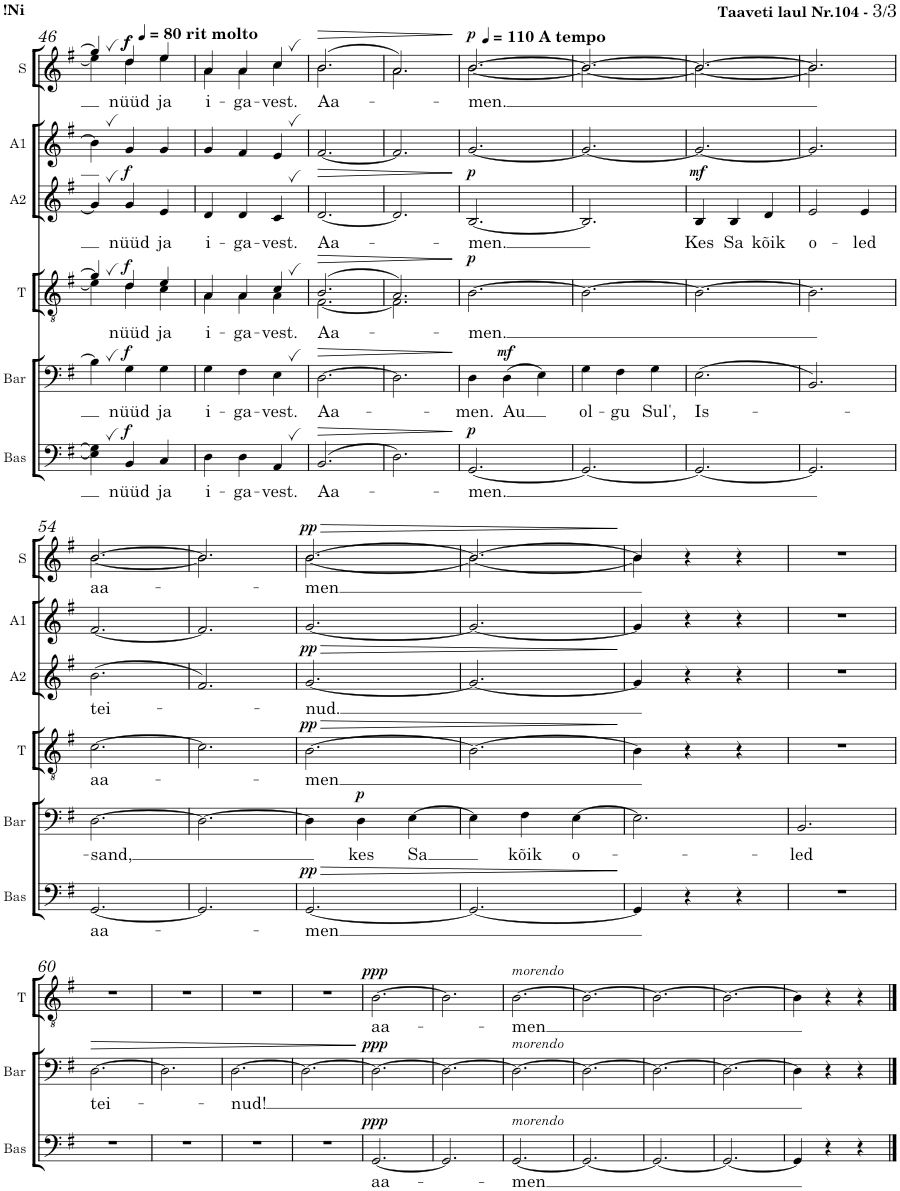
**kern	**text	**dynam	**kern	**text	**dynam	**kern	**text	**dynam	**kern	**text	**dynam	**kern	**text	**kern	**text	**dynam
*part6	*part6	*part6	*part5	*part5	*part5	*part4	*part4	*part4	*part3	*part3	*part3	*part2	*part2	*part1	*part1	*part1
*staff6	*staff6	*staff6	*staff5	*staff5	*staff5	*staff4	*staff4	*staff4	*staff3	*staff3	*staff3	*staff2	*staff2	*staff1	*staff1	*staff1
*I"Bas	*	*	*I"Bar	*	*	*I"T	*	*	*I"A2	*	*	*I"A1	*	*I"S	*	*
*I'Bas	*	*	*I'Bar	*	*	*I'T	*	*	*I'A2	*	*	*I'A1	*	*I'S	*	*
!!LO:PB:g=z
*clefF4	*	*	*clefF4	*	*	*clefGv2	*	*	*clefG2	*	*	*clefG2	*	*clefG2	*	*
*	*	*	*	*	*	*Trd1c2	*	*	*	*	*	*	*	*Trd-7c-12	*	*
*k[f#]	*	*	*k[f#]	*	*	*k[f#]	*	*	*k[f#]	*	*	*k[f#]	*	*k[f#]	*	*
*M3/4	*	*	*M3/4	*	*	*M3/4	*	*	*M3/4	*	*	*M3/4	*	*M3/4	*	*
=46	=46	=46	=46	=46	=46	=46	=46	=46	=46	=46	=46	=46	=46	=46	=46	=46
*	*	*	*	*	*	*^	*	*	*	*	*	*	*	*^	*	*
4E\], 4G\],	.	.	4B,\]	.	.	4g,/]	4e\]	.	.	4g,/]	.	.	4b,\]	.	4gg,/]	4ee\]	.	.
*	*	*	*	*	*	*	*	*	*	*	*	*	*	*	*MM80	*	*	*
!	!	!	!	!	!	!	!	!	!	!	!	!	!	!	!LO:TX:a:B:t=rit molto	!	!	!
!	!LO:LY:b	!LO:DY:a	!	!LO:LY:b	!LO:DY:a	!	!	!LO:LY:b	!LO:DY:a	!	!LO:LY:b	!LO:DY:a	!	!LO:LY:b	!	!	!LO:LY:b	!LO:DY:a
!	!	!	!	!	!	!	!	!	!	!	!	!	!	!	!	!	!	!LO:DY:n=1:a
4BB/	nüüd	f	4G\	nüüd	f	4d/	4d\	nüüd	f	4g/	nüüd	f	4g/	nüüd	4dd/	4dd\	nüüd	f f
!	!LO:LY:b	!	!	!LO:LY:b	!	!	!	!LO:LY:b	!	!	!LO:LY:b	!	!	!LO:LY:b	!	!	!LO:LY:b	!
4C/	ja	.	4G\	ja	.	4e/	4c\	ja	.	4e/	ja	.	4g/	ja	4ee/	4ee\	ja	.
=47	=47	=47	=47	=47	=47	=47	=47	=47	=47	=47	=47	=47	=47	=47	=47	=47	=47	=47
!	!LO:LY:b	!	!	!LO:LY:b	!	!	!	!LO:LY:b	!	!	!LO:LY:b	!	!	!LO:LY:b	!	!	!LO:LY:b	!
4D\	i-	.	4G\	i-	.	4A/	4A\	i-	.	4d/	i-	.	4g/	i-	4a/	4a\	i-	.
!	!LO:LY:b	!	!	!LO:LY:b	!	!	!	!LO:LY:b	!	!	!LO:LY:b	!	!	!LO:LY:b	!	!	!LO:LY:b	!
4D\	-ga-	.	4F#\	-ga-	.	4A/	4A\	-ga-	.	4d/	-ga-	.	4f#/	-ga-	4a/	4a\	-ga-	.
!	!LO:LY:b	!	!	!LO:LY:b	!	!	!	!LO:LY:b	!	!	!LO:LY:b	!	!	!LO:LY:b	!	!	!LO:LY:b	!
4AA,/	-vest.	.	4E,\	-vest.	.	4c,/	4A\	-vest.	.	4c,/	-vest.	.	4e,/	-vest.	4cc,/	4cc\	-vest.	.
=48	=48	=48	=48	=48	=48	=48	=48	=48	=48	=48	=48	=48	=48	=48	=48	=48	=48	=48
!	!LO:LY:b	!LO:HP:b	!	!LO:LY:b	!LO:HP:b	!	!	!LO:LY:b	!LO:HP:b	!	!LO:LY:b	!LO:HP:b	!	!LO:LY:b	!	!	!LO:LY:b	!LO:HP:b
(2.BB/	Aa-	>	[2.D\	Aa-	>	(2.B/	[2.F#\	Aa-	>	[2.d/	Aa-	>	[2.f#/	Aa-	(2.b/	2.b\	Aa-	>
=49	=49	=49	=49	=49	=49	=49	=49	=49	=49	=49	=49	=49	=49	=49	=49	=49	=49	=49
2.D\)	.	.	2.D\]	.	.	2.A/)	2.F#\]	.	.	2.d/]	.	.	2.f#/]	.	2.a/)	2.a\	.	.
*	*	*	*	*	*	*v	*v	*	*	*	*	*	*	*	*v	*v	*	*
.	.	]	.	.	]	.	.	]	.	.	]	.	.	.	.	]
=50	=50	=50	=50	=50	=50	=50	=50	=50	=50	=50	=50	=50	=50	=50	=50	=50
*	*	*	*	*	*	*	*	*	*	*	*	*	*	*MM110	*	*
!	!	!	!	!	!	!	!	!	!	!	!	!	!	!LO:TX:a:B:t=A tempo	!	!
!	!LO:LY:b	!LO:DY:a	!	!LO:LY:b	!	!	!LO:LY:b	!LO:DY:a	!	!LO:LY:b	!LO:DY:a	!	!LO:LY:b	!	!LO:LY:b	!LO:DY:a
*	*	*	*	*	*	*	*	*	*	*	*	*	*	*^	*	*
[2.GG/	-men.	p	4D\	-men.	.	[2.B\	-men.	p	[2.B/	-men.	p	[2.g/	-men.	[2.b/	[2.b\	-men.	p
!	!	!	!	!LO:LY:b	!LO:DY:a	!	!	!	!	!	!	!	!	!	!	!	!
.	.	.	(4D\	Au	mf	.	.	.	.	.	.	.	.	.	.	.	.
.	.	.	4E\)	.	.	.	.	.	.	.	.	.	.	.	.	.	.
=51	=51	=51	=51	=51	=51	=51	=51	=51	=51	=51	=51	=51	=51	=51	=51	=51	=51
!	!	!	!	!LO:LY:b	!	!	!	!	!	!	!	!	!	!	!	!	!
2.GG/_	.	.	4G\	ol-	.	2.B\_	.	.	2.B/]	.	.	2.g/_	.	2.b/_	2.b\_	.	.
!	!	!	!	!LO:LY:b	!	!	!	!	!	!	!	!	!	!	!	!	!
.	.	.	4F#\	-gu	.	.	.	.	.	.	.	.	.	.	.	.	.
!	!	!	!	!LO:LY:b	!	!	!	!	!	!	!	!	!	!	!	!	!
.	.	.	4G\	Sul',	.	.	.	.	.	.	.	.	.	.	.	.	.
=52	=52	=52	=52	=52	=52	=52	=52	=52	=52	=52	=52	=52	=52	=52	=52	=52	=52
!	!	!	!	!LO:LY:b	!	!	!	!	!	!LO:LY:b	!LO:DY:a	!	!	!	!	!	!
2.GG/_	.	.	(2.E\	Is-	.	2.B\_	.	.	4B/	Kes	mf	2.g/_	.	2.b/_	2.b\_	.	.
!	!	!	!	!	!	!	!	!	!	!LO:LY:b	!	!	!	!	!	!	!
.	.	.	.	.	.	.	.	.	4B/	Sa	.	.	.	.	.	.	.
!	!	!	!	!	!	!	!	!	!	!LO:LY:b	!	!	!	!	!	!	!
.	.	.	.	.	.	.	.	.	4d/	kõik	.	.	.	.	.	.	.
=53	=53	=53	=53	=53	=53	=53	=53	=53	=53	=53	=53	=53	=53	=53	=53	=53	=53
!	!	!	!	!	!	!	!	!	!	!LO:LY:b	!	!	!	!	!	!	!
2.GG/]	.	.	2.BB/)	.	.	2.B\]	.	.	2e/	o-	.	2.g/]	.	2.b/]	2.b\]	.	.
!	!	!	!	!	!	!	!	!	!	!LO:LY:b	!	!	!	!	!	!	!
.	.	.	.	.	.	.	.	.	4e/	-led	.	.	.	.	.	.	.
!!LO:LB:g=z	!!
=54	=54	=54	=54	=54	=54	=54	=54	=54	=54	=54	=54	=54	=54	=54	=54	=54	=54
!	!LO:LY:b	!	!	!LO:LY:b	!	!	!LO:LY:b	!	!	!LO:LY:b	!	!	!LO:LY:b	!	!	!LO:LY:b	!
[2.GG/	aa-	.	[2.D\	-sand,	.	[2.c\	aa-	.	(2.b\	tei-	.	[2.f#/	aa-	[2.b/	[2.b\	aa-	.
=55	=55	=55	=55	=55	=55	=55	=55	=55	=55	=55	=55	=55	=55	=55	=55	=55	=55
2.GG/]	.	.	2.D\_	.	.	2.c\]	.	.	2.f#/)	.	.	2.f#/]	.	2.b/]	2.b\]	.	.
=56	=56	=56	=56	=56	=56	=56	=56	=56	=56	=56	=56	=56	=56	=56	=56	=56	=56
!	!LO:LY:b	!LO:HP:b	!	!	!	!	!LO:LY:b	!LO:HP:b	!	!LO:LY:b	!LO:HP:b	!	!LO:LY:b	!	!	!LO:LY:b	!LO:HP:b
!	!	!LO:DY:n=1:a	!	!	!	!	!	!LO:DY:n=1:a	!	!	!LO:DY:n=1:a	!	!	!	!	!	!LO:DY:n=1:a
[2.GG/	-men	> pp	4D\]	.	.	[2.B\	-men	> pp	[2.g/	-nud.	> pp	[2.g/	-men	[2.b/	[2.b\	-men	> pp
!	!	!	!	!LO:LY:b	!LO:DY:a	!	!	!	!	!	!	!	!	!	!	!	!
.	.	.	4D\	kes	p	.	.	.	.	.	.	.	.	.	.	.	.
!	!	!	!	!LO:LY:b	!	!	!	!	!	!	!	!	!	!	!	!	!
.	.	.	[4E\	Sa	.	.	.	.	.	.	.	.	.	.	.	.	.
=57	=57	=57	=57	=57	=57	=57	=57	=57	=57	=57	=57	=57	=57	=57	=57	=57	=57
2.GG/_	.	.	4E\]	.	.	2.B\_	.	.	2.g/_	.	.	2.g/_	.	2.b/_	2.b\_	.	.
!	!	!	!	!LO:LY:b	!	!	!	!	!	!	!	!	!	!	!	!	!
.	.	.	4F#\	kõik	.	.	.	.	.	.	.	.	.	.	.	.	.
!	!	!	!	!LO:LY:b	!	!	!	!	!	!	!	!	!	!	!	!	!
.	.	.	[4E\	o-	.	.	.	.	.	.	.	.	.	.	.	.	.
*	*	*	*	*	*	*	*	*	*	*	*	*	*	*v	*v	*	*
.	.	]	.	.	.	.	.	]	.	.	]	.	.	.	.	]
=58	=58	=58	=58	=58	=58	=58	=58	=58	=58	=58	=58	=58	=58	=58	=58	=58
*	*	*	*	*	*	*	*	*	*	*	*	*	*	*^	*	*
4GG/]	.	.	2.E\]	.	.	4B\]	.	.	4g/]	.	.	4g/]	.	4b/]	4b\]	.	.
4r	.	.	.	.	.	4r	.	.	4r	.	.	4r	.	4r	2ryy	.	.
4r	.	.	.	.	.	4r	.	.	4r	.	.	4r	.	4r	.	.	.
*	*	*	*	*	*	*	*	*	*	*	*	*	*	*v	*v	*	*
=59	=59	=59	=59	=59	=59	=59	=59	=59	=59	=59	=59	=59	=59	=59	=59	=59
!	!	!	!	!LO:LY:b	!	!	!	!	!	!	!	!	!	!	!	!
2.r	.	.	2.BB/	-led	.	2.r	.	.	2.r	.	.	2.r	.	2.r	.	.
!!LO:LB:g=z
=60	=60	=60	=60	=60	=60	=60	=60	=60	=60	=60	=60	=60	=60	=60	=60	=60
!	!	!	!	!LO:LY:b	!LO:HP:b	!	!	!	!	!	!	!	!	!	!	!
2.r	.	.	[2.D\	tei-	>	2.r	.	.	2.r	.	.	2.r	.	2.r	.	.
=61	=61	=61	=61	=61	=61	=61	=61	=61	=61	=61	=61	=61	=61	=61	=61	=61
2.r	.	.	2.D\]	.	.	2.r	.	.	2.r	.	.	2.r	.	2.r	.	.
=62	=62	=62	=62	=62	=62	=62	=62	=62	=62	=62	=62	=62	=62	=62	=62	=62
!	!	!	!	!LO:LY:b	!	!	!	!	!	!	!	!	!	!	!	!
2.r	.	.	[2.D\	-nud!	.	2.r	.	.	2.r	.	.	2.r	.	2.r	.	.
=63	=63	=63	=63	=63	=63	=63	=63	=63	=63	=63	=63	=63	=63	=63	=63	=63
2.r	.	.	2.D\_	.	.	2.r	.	.	2.r	.	.	2.r	.	2.r	.	.
.	.	.	.	.	]	.	.	.	.	.	.	.	.	.	.	.
=64	=64	=64	=64	=64	=64	=64	=64	=64	=64	=64	=64	=64	=64	=64	=64	=64
!	!LO:LY:b	!LO:DY:a	!	!	!LO:DY:a	!	!LO:LY:b	!LO:DY:a	!	!	!	!	!	!	!	!
[2.GG/	aa-	ppp	2.D\_	.	ppp	[2.B\	aa-	ppp	2.r	.	.	2.r	.	2.r	.	.
=65	=65	=65	=65	=65	=65	=65	=65	=65	=65	=65	=65	=65	=65	=65	=65	=65
2.GG/]	.	.	2.D\_	.	.	2.B\]	.	.	2.r	.	.	2.r	.	2.r	.	.
=66	=66	=66	=66	=66	=66	=66	=66	=66	=66	=66	=66	=66	=66	=66	=66	=66
!	!	!	!	!	!	!LO:TX:a:i:t=morendo	!	!	!	!	!	!	!	!	!	!
!	!	!	!LO:TX:a:i:t=morendo	!	!	!	!	!	!	!	!	!	!	!	!	!
!LO:TX:a:i:t=morendo	!	!	!	!	!	!	!	!	!	!	!	!	!	!	!	!
!	!LO:LY:b	!	!	!	!	!	!LO:LY:b	!	!	!	!	!	!	!	!	!
[2.GG/	-men	.	2.D\_	.	.	[2.B\	-men	.	2.r	.	.	2.r	.	2.r	.	.
=67	=67	=67	=67	=67	=67	=67	=67	=67	=67	=67	=67	=67	=67	=67	=67	=67
2.GG/_	.	.	2.D\_	.	.	2.B\_	.	.	2.r	.	.	2.r	.	2.r	.	.
=68	=68	=68	=68	=68	=68	=68	=68	=68	=68	=68	=68	=68	=68	=68	=68	=68
2.GG/_	.	.	2.D\_	.	.	2.B\_	.	.	2.r	.	.	2.r	.	2.r	.	.
=69	=69	=69	=69	=69	=69	=69	=69	=69	=69	=69	=69	=69	=69	=69	=69	=69
2.GG/_	.	.	2.D\_	.	.	2.B\_	.	.	2.r	.	.	2.r	.	2.r	.	.
=70	=70	=70	=70	=70	=70	=70	=70	=70	=70	=70	=70	=70	=70	=70	=70	=70
4GG/]	.	.	4D\]	.	.	4B\]	.	.	2.r	.	.	2.r	.	2.r	.	.
4r	.	.	4r	.	.	4r	.	.	.	.	.	.	.	.	.	.
4r	.	.	4r	.	.	4r	.	.	.	.	.	.	.	.	.	.
==	==	==	==	==	==	==	==	==	==	==	==	==	==	==	==	==
*-	*-	*-	*-	*-	*-	*-	*-	*-	*-	*-	*-	*-	*-	*-	*-	*-
